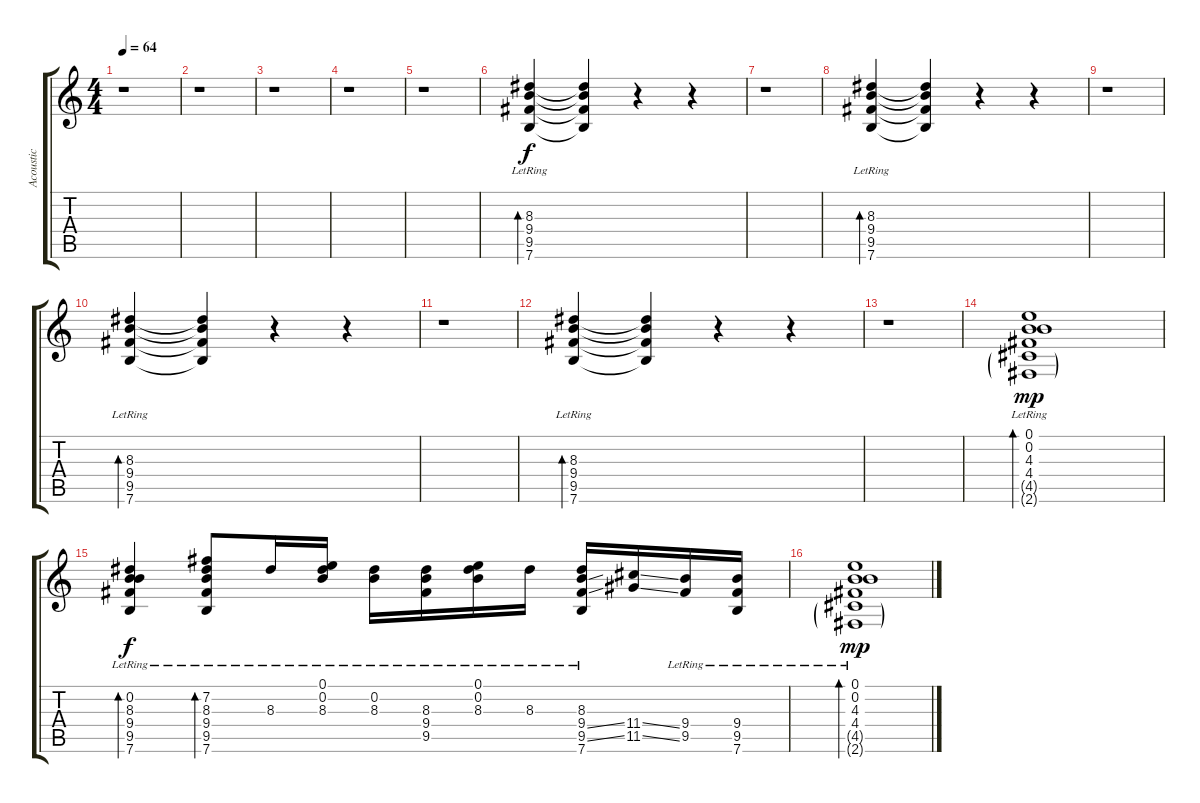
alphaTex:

\track ("Acoustic" "Acoustic") {instrument acousticguitarnylon}
\staff {score tabs}
\tuning (E4 B3 G3 D3 A2 E2) {hide}
\ts (4 4)
\tempo 64
\clef g2
\ks c
r.1{dy f} |
r.1 |
r.1 |
r.1 |
r.1 |
(8.3{lr} 9.4{lr} 9.5{lr} 7.6{lr}).4{bd 60} (8.3{t} 9.4{t} 9.5{t} 7.6{t}).4 r.4 r.4 |
r.1 |
(8.3{lr} 9.4{lr} 9.5{lr} 7.6{lr}).4{bd 60} (8.3{t} 9.4{t} 9.5{t} 7.6{t}).4 r.4 r.4 |
r.1 |
(8.3{lr} 9.4{lr} 9.5{lr} 7.6{lr}).4{bd 60} (8.3{t} 9.4{t} 9.5{t} 7.6{t}).4 r.4 r.4 |
r.1 |
(8.3{lr} 9.4{lr} 9.5{lr} 7.6{lr}).4{bd 60} (8.3{t} 9.4{t} 9.5{t} 7.6{t}).4 r.4 r.4 |
r.1 |
(0.1{lr} 0.2{lr} 4.3{lr} 4.4{lr} 4.5{g lr} 2.6{g lr}).1{bd 30 dy mp} |
(0.2{lr} 8.3{lr} 9.4{lr} 9.5{lr} 7.6{lr}).4{bd 120 dy f} (7.2{lr} 8.3{lr} 9.4{lr} 9.5{lr} 7.6{lr}).8{bd 120} 8.3{lr}.16 (0.1{lr} 0.2{lr} 8.3{lr}).16 (0.2{lr} 8.3{lr}).16 (8.3{lr} 9.4{lr} 9.5{lr}).16 (0.1{lr} 0.2{lr} 8.3{lr}).16 8.3{lr}.16 (8.3{lr} 9.4{ss} 9.5{ss} 7.6{lr}).16 (11.4{ss} 11.5{ss}).16 (9.4{lr} 9.5{lr}).16 (9.4{lr} 9.5{lr} 7.6{lr}).16 |
(0.1{lr} 0.2{lr} 4.3{lr} 4.4{lr} 4.5{g lr} 2.6{g lr}).1{bd 30 dy mp}
